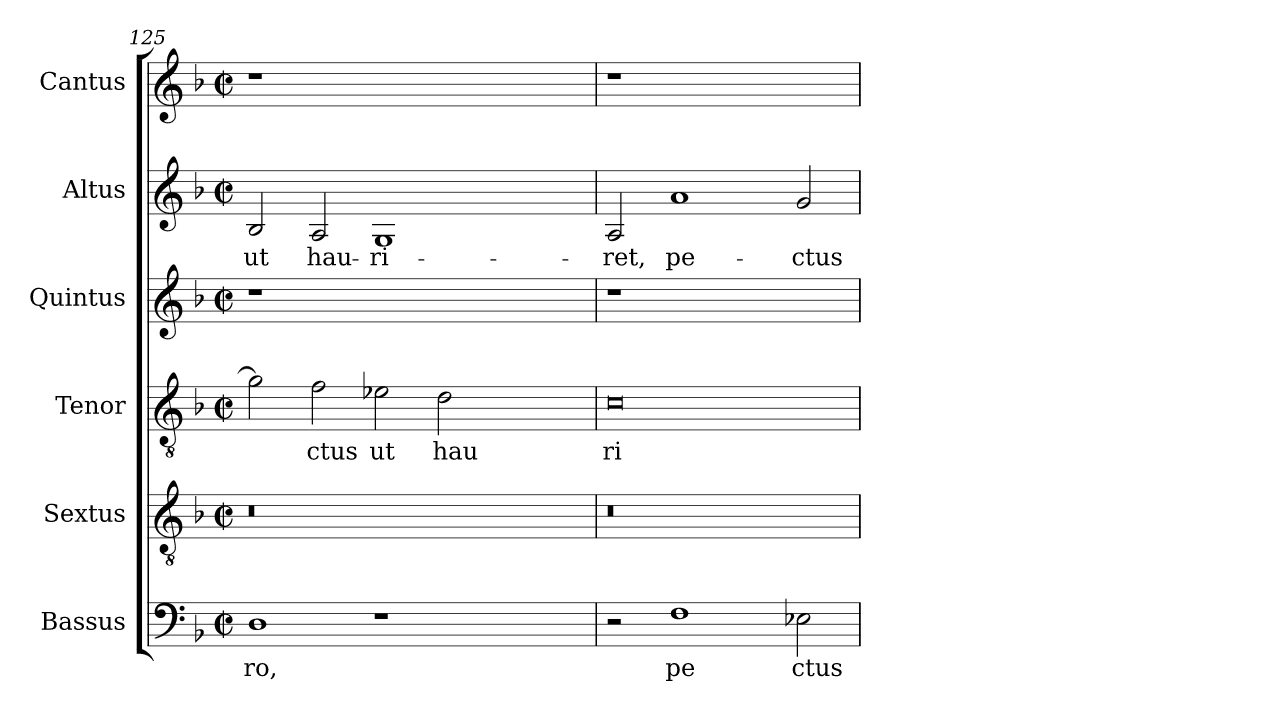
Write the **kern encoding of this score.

**kern	**text	**kern	**kern	**text	**kern	**kern	**text	**kern
*part6	*part6	*part5	*part4	*part4	*part3	*part2	*part2	*part1
*staff6	*staff6	*staff5	*staff4	*staff4	*staff3	*staff2	*staff2	*staff1
*I"Bassus	*	*I"Sextus	*I"Tenor	*	*I"Quintus	*I"Altus	*	*I"Cantus
*I'Bassus	*	*I'Sextus	*I'Tenor	*	*I'Quintus	*I'Altus	*	*I'Cantus
!!LO:LB:g=z
*clefF4	*	*clefGv2	*clefGv2	*	*clefG2	*clefG2	*	*clefG2
*k[b-]	*	*k[b-]	*k[b-]	*	*k[b-]	*k[b-]	*	*k[b-]
*F:	*	*F:	*F:	*	*F:	*F:	*	*F:
*M2/2	*	*M2/2	*M2/2	*	*M2/2	*M2/2	*	*M2/2
*met(c|)	*	*met(c|)	*met(c|)	*	*met(c|)	*met(c|)	*	*met(c|)
=125	=125	=125	=125	=125	=125	=125	=125	=125
!	!LO:LY:b:cj	!	!	!	!	!	!LO:LY:b:cj	!
1D	ro,	0r	2g\]	.	1r	2B-/	ut	1r
!	!	!	!	!LO:LY:b:cj	!	!	!LO:LY:b:cj	!
.	.	.	2f\	ctus	.	2A/	hau-	.
!LO:N:vis=1	!	!	!	!LO:LY:b:cj	!	!	!LO:LY:b:cj	!
0r	.	.	2e-\	ut	0ryy	1G	-ri-	0ryy
!	!	!	!	!LO:LY:b:cj	!	!	!	!
.	.	.	2d\	hau	.	.	.	.
.	.	1ryy	1ryy	.	.	1ryy	.	.
=126	=126	=126	=126	=126	=126	=126	=126	=126
!	!	!	!	!LO:LY:b:cj	!	!	!LO:LY:b:cj	!
2r	.	0r	0c	ri	1r	2A/	-ret,	1r
!	!LO:LY:b:cj	!	!	!	!	!	!LO:LY:b:cj	!
1F	pe	.	.	.	.	1a	pe-	.
.	.	.	.	.	1ryy	.	.	1ryy
!	!LO:LY:b:cj	!	!	!	!	!	!LO:LY:b:cj	!
2E-X\	ctus	.	.	.	.	2g/	-ctus	.
=	=	=	=	=	=	=	=	=
*-	*-	*-	*-	*-	*-	*-	*-	*-
